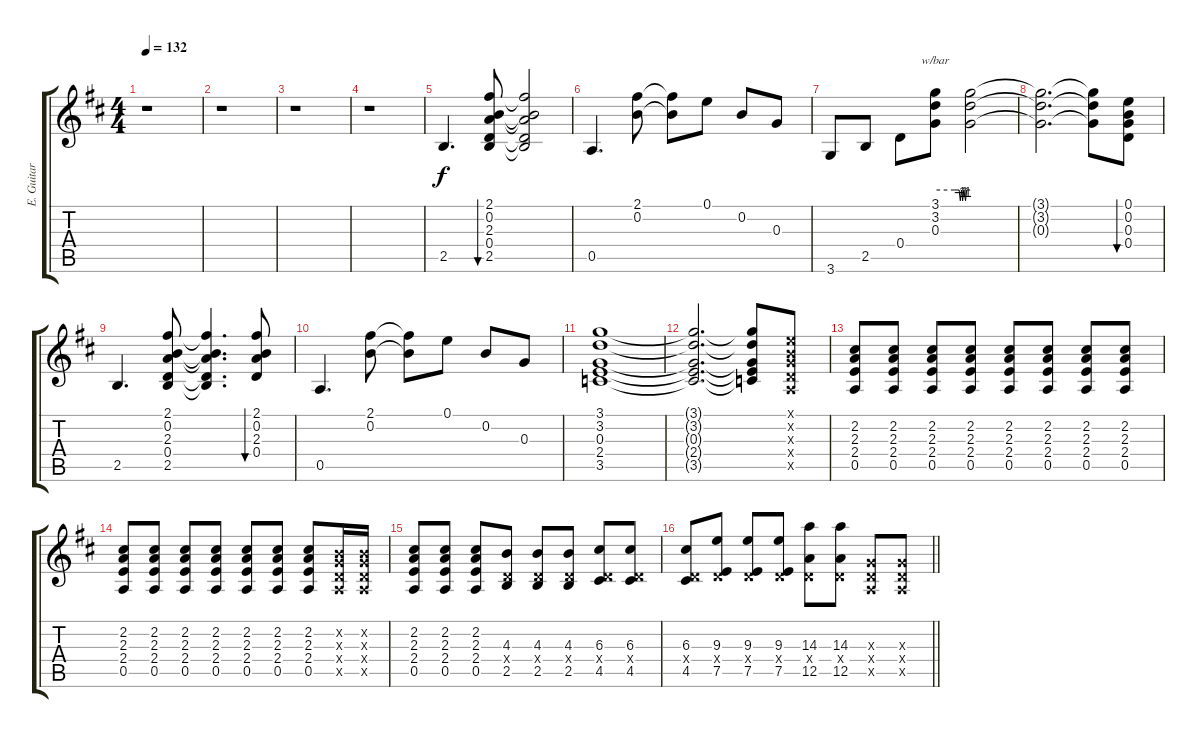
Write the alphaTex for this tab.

\track ("E. Guitar II" "E. Guitar ") {instrument overdrivenguitar}
\staff {score tabs}
\tuning (E4 B3 G3 D3 A2 E2) {hide}
\ts (4 4)
\tempo 132
\clef g2
\ks d
r.1{dy f} |
r.1 |
r.1 |
r.1 |
2.5.4{d} (2.1 0.2 2.3 0.4 2.5).8{bu 240} (2.1{t} 0.2{t} 2.3{t} 0.4{t} 2.5{t}).2 |
0.5.4{d} (2.1 0.2).8 (2.1{t} 0.2{t}).8 0.1.8 0.2.8 0.3.8 |
3.6.8 2.5.8 0.4.8 (3.1 3.2 0.3).8{tbe (custom default 0 0 33 0 41 0 43 -4 45 0 47 -4 49 0 52 -4 54 0 60 0)} (3.1{t} 3.2{t} 0.3{t}).2 |
(3.1{t} 3.2{t} 0.3{t}).2{d} (3.1{t} 3.2{t} 0.3{t}).8 (0.1 0.2 0.3 0.4).8{bu 240} |
2.5.4{d} (2.1 0.2 2.3 0.4 2.5).8 (2.1{t} 0.2{t} 2.3{t} 0.4{t} 2.5{t}).4{d} (2.1 0.2 2.3 0.4).8{bu 240} |
0.5.4{d} (2.1 0.2).8 (2.1{t} 0.2{t}).8 0.1.8 0.2.8 0.3.8 |
(3.1 3.2 0.3 2.4 3.5).1 |
(3.1{t} 3.2{t} 0.3{t} 2.4{t} 3.5{t}).2{d} (3.1{t} 3.2{t} 0.3{t} 2.4{t} 3.5{t}).8 (0.1{x} 0.2{x} 0.3{x} 0.4{x} 0.5{x}).8 |
(2.2 2.3 2.4 0.5).8 (2.2 2.3 2.4 0.5).8 (2.2 2.3 2.4 0.5).8 (2.2 2.3 2.4 0.5).8 (2.2 2.3 2.4 0.5).8 (2.2 2.3 2.4 0.5).8 (2.2 2.3 2.4 0.5).8 (2.2 2.3 2.4 0.5).8 |
(2.2 2.3 2.4 0.5).8 (2.2 2.3 2.4 0.5).8 (2.2 2.3 2.4 0.5).8 (2.2 2.3 2.4 0.5).8 (2.2 2.3 2.4 0.5).8 (2.2 2.3 2.4 0.5).8 (2.2 2.3 2.4 0.5).8 (0.2{x} 0.3{x} 0.4{x} 0.5{x}).16 (0.2{x} 0.3{x} 0.4{x} 0.5{x}).16 |
(2.2 2.3 2.4 0.5).8 (2.2 2.3 2.4 0.5).8 (2.2 2.3 2.4 0.5).8 (4.3 0.4{x} 2.5).8 (4.3 0.4{x} 2.5).8 (4.3 0.4{x} 2.5).8 (6.3 0.4{x} 4.5).8 (6.3 0.4{x} 4.5).8 |
\barLineRight lightlight
(6.3 0.4{x} 4.5).8 (9.3 0.4{x} 7.5).8 (9.3 0.4{x} 7.5).8 (9.3 0.4{x} 7.5).8 (14.3 0.4{x} 12.5).8 (14.3 0.4{x} 12.5).8 (0.3{x} 0.4{x} 0.5{x}).8 (0.3{x} 0.4{x} 0.5{x}).8
